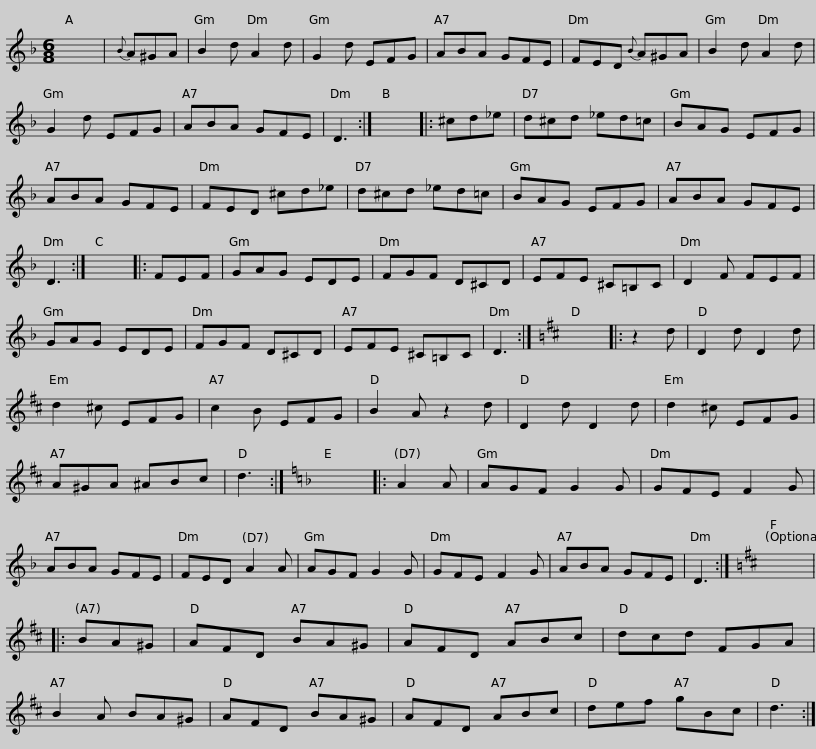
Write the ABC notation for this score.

X:1
L:1/8
M:6/8
I:linebreak $
K:Dmin
V:1 treble
V:1
 x6 |{B} A^GA | B2 d A2 d | G2 d EFG | ABA GFE | %5
 FED{B} A^GA | B2 d A2 d | G2 d EFG |$ ABA GFE | D3 :| %10
 x6 |: ^cd_e | d^cd _ed=c | BAG EFG | ABA GFE | %15
 FED ^cd_e |$ d^cd _ed=c | BAG EFG | ABA GFE | D3 :| %20
 x6 |: FEF | GAG EDE | FGF D^CD |$ EFE ^C=B,C | %25
 D2 F FEF | GAG EDE | FGF D^CD | EFE ^C=B,C | D3 :| %30
[K:D] x6 |: z2 d |$ D2 d D2 d | d2 ^c EFG | c2 B EFG | %35
 B2 A z2 d | D2 d D2 d | d2 ^c EFG | A^GA ^ABc | d3 :| %40
[K:Dmin] x6 |:$ A2 A | AGF G2 G | GFE F2 G | ABA GFE | %45
 FED A2 A | AGF G2 G | GFE F2 G | ABA GFE |$ D3 :| %50
[K:D] x6 |: BA^G | AFD BA^G | AFD ABc | dcd FGA | %55
 B2 A BA^G | AFD BA^G |$ AFD ABc | def gBc | d3 :| %60
